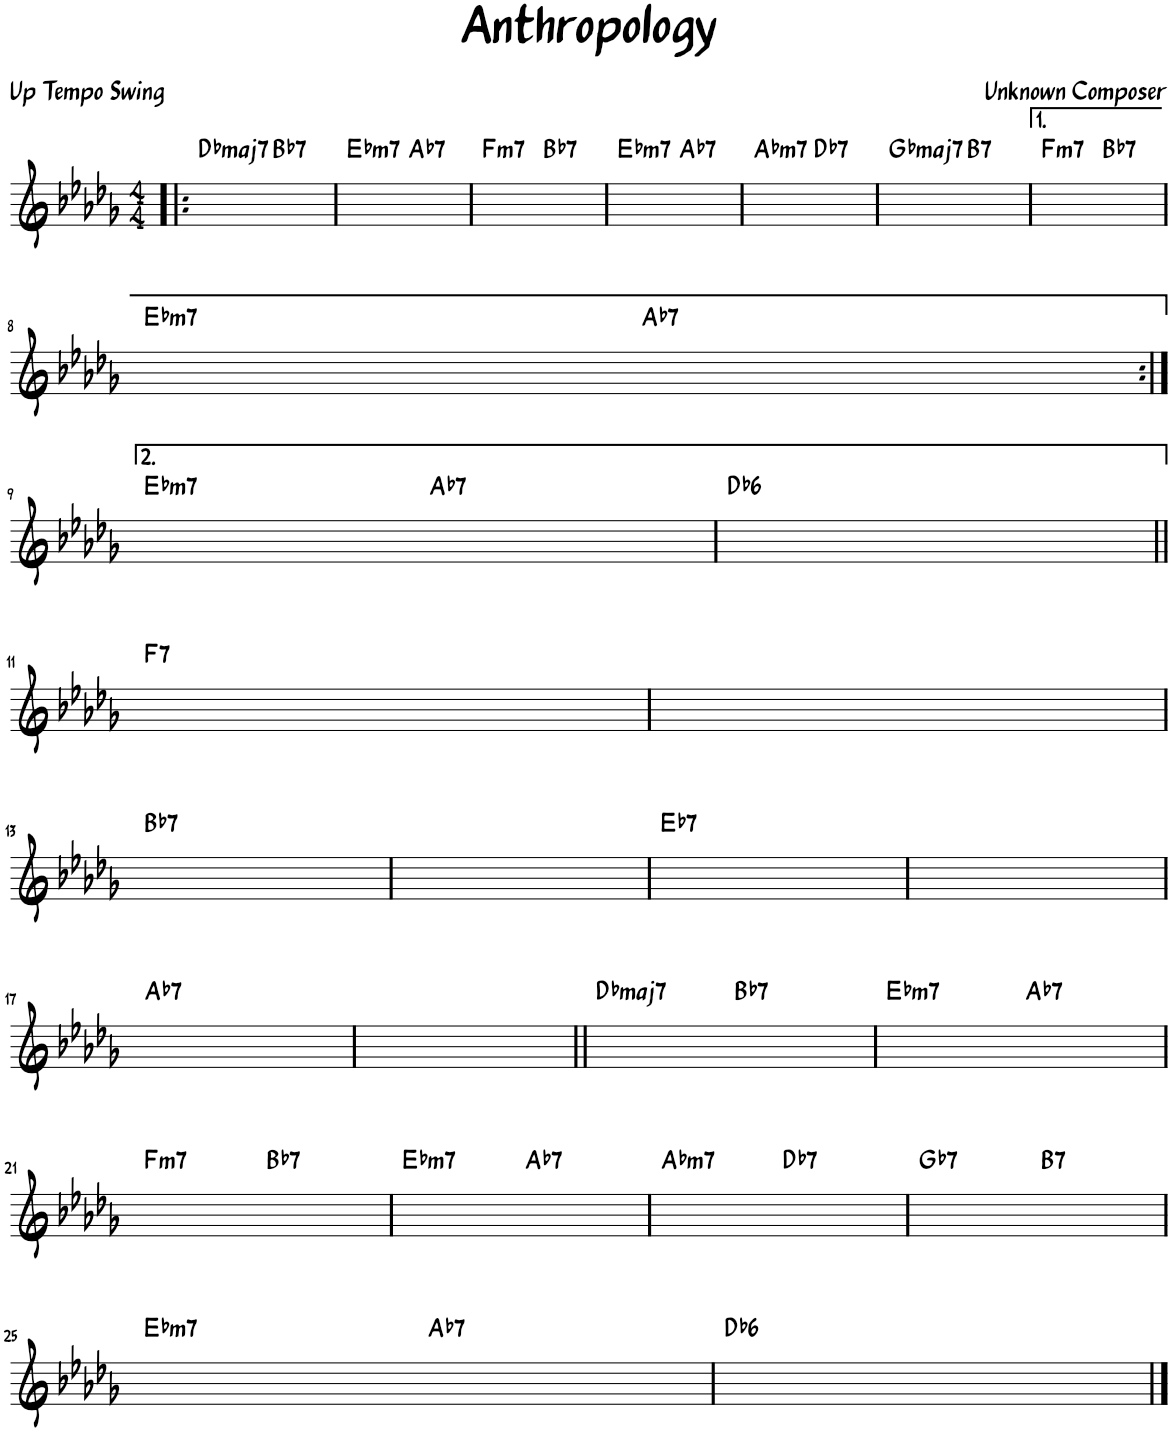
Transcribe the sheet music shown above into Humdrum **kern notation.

**kern	**harte
*part1	*part1
*staff1	*
*I"Lead sheet	*
*clefG2	*
*k[b-e-a-d-g-]	*
*D-:	*
*M4/4	*
=1!|:	=1!|:
!	!LO:H:kt=maj7
2dd-	Db:maj7
!	!LO:H:kt=7
2dd-	Bb:7
=2	=2
!	!LO:H:kt=m7
2dd-	Eb:min7
!	!LO:H:kt=7
2dd-	Ab:7
=3	=3
!	!LO:H:kt=m7
2dd-	F:min7
!	!LO:H:kt=7
2dd-	Bb:7
=4	=4
!	!LO:H:kt=m7
2dd-	Eb:min7
!	!LO:H:kt=7
2dd-	Ab:7
=5	=5
!	!LO:H:kt=m7
2dd-	Ab:min7
!	!LO:H:kt=7
2dd-	Db:7
=6	=6
!	!LO:H:kt=maj7
2dd-	Gb:maj7
!	!LO:H:kt=7
2dd-	B:7
=7	=7
!	!LO:H:kt=m7
2dd-	F:min7
!	!LO:H:kt=7
2dd-	Bb:7
!!LO:LB:g=z
=8	=8
!	!LO:H:kt=m7
2dd-	Eb:min7
!	!LO:H:kt=7
2dd-	Ab:7
!!LO:LB:g=z
=9:|!	=9:|!
!	!LO:H:kt=m7
2dd-	Eb:min7
!	!LO:H:kt=7
2dd-	Ab:7
=10	=10
!	!LO:H:kt=6
1dd-	Db:maj6
!!LO:LB:g=z
=11||	=11||
!	!LO:H:kt=7
1dd-	F:7
=12	=12
1dd-	.
!!LO:LB:g=z
=13	=13
!	!LO:H:kt=7
1dd-	Bb:7
=14	=14
1dd-	.
=15	=15
!	!LO:H:kt=7
1dd-	Eb:7
=16	=16
1dd-	.
!!LO:LB:g=z
=17	=17
!	!LO:H:kt=7
1dd-	Ab:7
=18	=18
1dd-	.
=19||	=19||
!	!LO:H:kt=maj7
2dd-	Db:maj7
!	!LO:H:kt=7
2dd-	Bb:7
=20	=20
!	!LO:H:kt=m7
2dd-	Eb:min7
!	!LO:H:kt=7
2dd-	Ab:7
!!LO:LB:g=z
=21	=21
!	!LO:H:kt=m7
2dd-	F:min7
!	!LO:H:kt=7
2dd-	Bb:7
=22	=22
!	!LO:H:kt=m7
2dd-	Eb:min7
!	!LO:H:kt=7
2dd-	Ab:7
=23	=23
!	!LO:H:kt=m7
2dd-	Ab:min7
!	!LO:H:kt=7
2dd-	Db:7
=24	=24
!	!LO:H:kt=7
2dd-	Gb:7
!	!LO:H:kt=7
2dd-	B:7
!!LO:LB:g=z
=25	=25
!	!LO:H:kt=m7
2dd-	Eb:min7
!	!LO:H:kt=7
2dd-	Ab:7
=26	=26
!	!LO:H:kt=6
1dd-	Db:maj6
==	==
*-	*-
